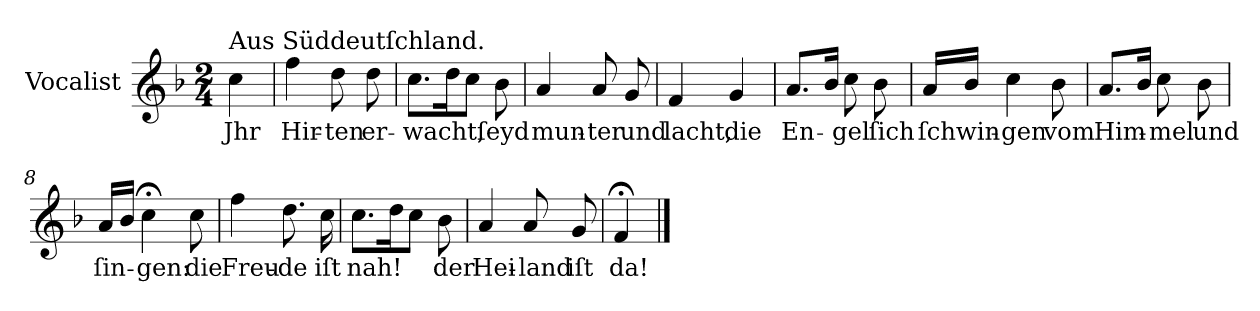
**kern	**text
*part1	*part1
*staff1	*staff1
*I"Vocalist	*
*k[b-]	*
*F:	*
*M2/4	*
=	=
!LO:TX:a:t=Aus Süddeutſchland.	!
4cc	Jhr
=1	=1
4ff	Hir-
8dd	-ten
8dd	er-
=2	=2
8.ccL	-wacht,
16ddK	.
8ccJ	.
8b-	ſeyd
=3	=3
4a	mun-
8a	-ter
8g	und
=4	=4
4f	lacht,
4g	die
=5	=5
8.aL	En-
16b-Jk	.
8cc	-gel
8b-	ſich
=6	=6
16aLL	ſchwin-
16b-JJ	.
4cc	-gen
8b-	vom
=7	=7
8.aL	Him-
16b-Jk	.
8cc	-mel
8b-	und
=8	=8
16aLL	ſin-
16b-JJ	.
4cc;<	-gen:
8cc	die
=9	=9
4ff	Freu-
8.dd	-de
16cc	iſt
=10	=10
8.ccL	nah!
16ddK	.
8ccJ	.
8b-	der
=11	=11
4a	Hei-
8a	-land
8g	iſt
=12	=12
4f;<	da!
==	==
*-	*-
